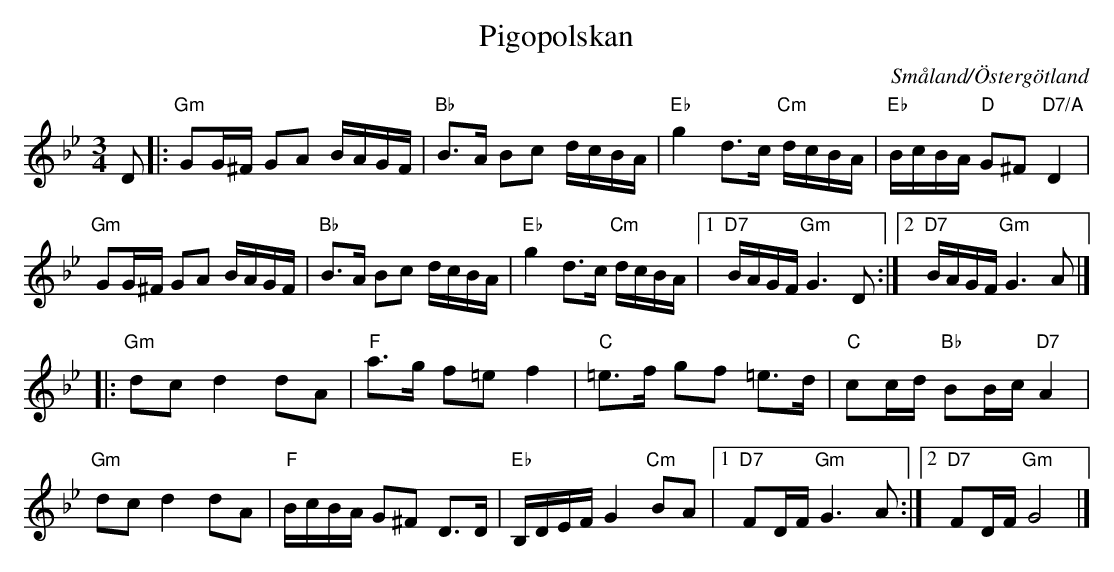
X:1
T:Pigopolskan
O:Småland/Östergötland
M:3/4
L:1/8
K:Gm
D|:"Gm" GG/2^F/2 GA B/2A/2G/2F/2|"Bb" B3/2A/2 Bc d/2c/2B/2A/2|"Eb" g2 d3/2c/2 "Cm"d/2c/2B/2A/2 | "Eb"B/2c/2B/2A/2 "D"G^F "D7/A"D2|
"Gm" GG/2^F/2 GA B/2A/2G/2F/2|"Bb" B3/2A/2 Bc d/2c/2B/2A/2|"Eb" g2 d3/2c/2 "Cm"d/2c/2B/2A/2|[1 "D7" B/2A/2G/2F/2 "Gm" G3 D:|[2 "D7" B/2A/2G/2F/2 "Gm" G3 A|]
|:"Gm" dc d2 dA|"F" a3/2g/2 f=e f2|"C" =e3/2f/2 gf =e3/2d/2|"C" cc/2d/2 "Bb" BB/2c/2 "D7" A2|
"Gm" dc d2 dA|"F" B/2c/2B/2A/2 G^F D3/2D/2|"Eb" B,/2D/2E/2F/2 G2 "Cm"BA|[1 "D7" FD/2F/2 "Gm" G3 A:|[2 "D7" FD/2F/2 "Gm" G4|]
